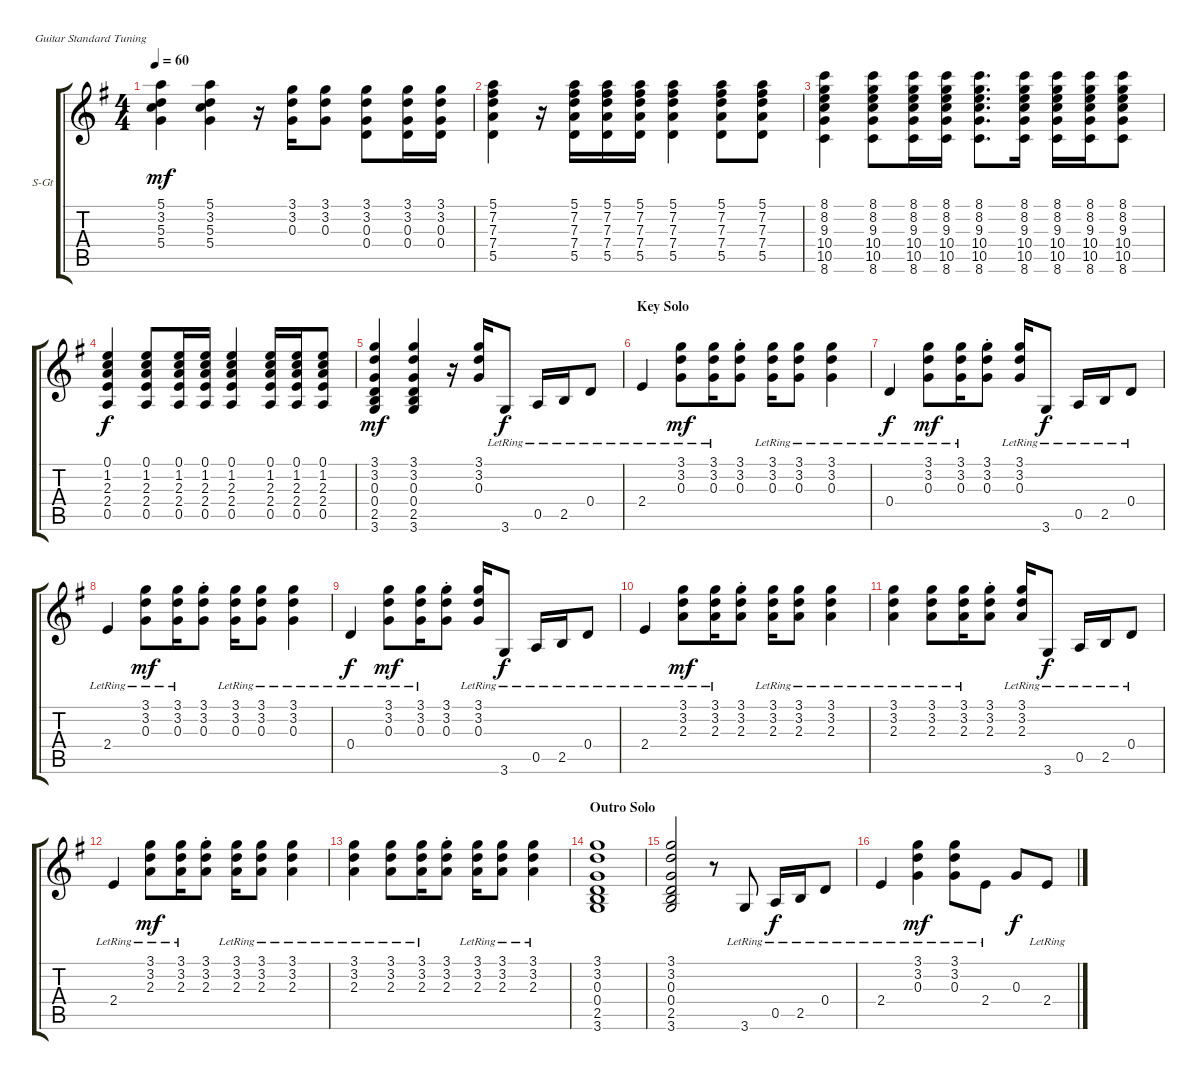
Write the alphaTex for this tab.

\defaultSystemsLayout 4
\bracketExtendMode groupsimilarinstruments
\firstSystemTrackNameOrientation horizontal
\otherSystemsTrackNameOrientation horizontal
\track ("Rhythm" "S-Gt") {instrument acousticguitarsteel}
\staff {score tabs}
\tuning (E4 B3 G3 D3 A2 E2)
\ts (4 4)
\tempo 60
\clef g2
\ks g
(5.4 5.3 3.2 5.1).4{dy mf} (5.4 5.3 3.2 5.1).4 r.16 (0.3 3.2 3.1).16 (0.3 3.2 3.1).8 (0.3 3.2 3.1 0.4).8 (0.3 3.2 3.1 0.4).16 (0.3 3.2 3.1 0.4).16 |
(7.4 7.3 7.2 5.1 5.5).4 r.16 (7.4 7.3 7.2 5.1 5.5).16 (7.4 7.3 7.2 5.1 5.5).16 (7.4 7.3 7.2 5.1 5.5).16 (7.4 7.3 7.2 5.1 5.5).4 (7.4 7.3 7.2 5.1 5.5).8 (7.4 7.3 7.2 5.1 5.5).8 |
(10.5 10.4 9.3 8.2 8.1 8.6).4 (10.5 10.4 9.3 8.2 8.1 8.6).8 (10.5 10.4 9.3 8.2 8.1 8.6).16 (10.5 10.4 9.3 8.2 8.1 8.6).16 (10.5 10.4 9.3 8.2 8.1 8.6).8{d} (10.5 10.4 9.3 8.2 8.1 8.6).16 (10.5 10.4 9.3 8.2 8.1 8.6).16 (10.5 10.4 9.3 8.2 8.1 8.6).16 (10.5 10.4 9.3 8.2 8.1 8.6).8 |
(0.1 1.2 2.3 2.4 0.5).4{dy f} (0.1 1.2 2.3 2.4 0.5).8 (0.1 1.2 2.3 2.4 0.5).16 (0.1 1.2 2.3 2.4 0.5).16 (0.1 1.2 2.3 2.4 0.5).4 (0.1 1.2 2.3 2.4 0.5).16 (0.1 1.2 2.3 2.4 0.5).16 (0.1 1.2 2.3 2.4 0.5).8 |
(3.6 2.5 0.4 0.3 3.2 3.1).4{dy mf} (3.6 2.5 0.4 0.3 3.2 3.1).4 r.16 (0.3 3.2 3.1).16 3.6{lr}.8{dy f} 0.5{lr}.16 2.5{lr}.16 0.4{lr}.8 |
\section ("" "Key Solo")
2.4{lr}.4 (0.3{lr} 3.2{lr} 3.1).8{dy mf} (0.3{lr} 3.2{lr} 3.1).16 (0.3{st} 3.2{st} 3.1{st}).8 (0.3{lr} 3.2{lr} 3.1).16 (0.3{lr} 3.2{lr} 3.1).8 (0.3{lr} 3.2{lr} 3.1).4 |
0.4{lr}.4{dy f} (0.3{lr} 3.2{lr} 3.1).8{dy mf} (0.3{lr} 3.2{lr} 3.1).16 (0.3{st} 3.2{st} 3.1{st}).8 (0.3{lr} 3.2{lr} 3.1).16 3.6{lr}.8{dy f} 0.5{lr}.16 2.5{lr}.16 0.4{lr}.8 |
2.4{lr}.4 (0.3{lr} 3.2{lr} 3.1).8{dy mf} (0.3{lr} 3.2{lr} 3.1).16 (0.3{st} 3.2{st} 3.1{st}).8 (0.3{lr} 3.2{lr} 3.1).16 (0.3{lr} 3.2{lr} 3.1).8 (0.3{lr} 3.2{lr} 3.1).4 |
0.4{lr}.4{dy f} (0.3{lr} 3.2{lr} 3.1).8{dy mf} (0.3{lr} 3.2{lr} 3.1).16 (0.3{st} 3.2{st} 3.1{st}).8 (0.3{lr} 3.2{lr} 3.1).16 3.6{lr}.8{dy f} 0.5{lr}.16 2.5{lr}.16 0.4{lr}.8 |
2.4{lr}.4 (2.3{lr} 3.2{lr} 3.1).8{dy mf} (2.3{lr} 3.2{lr} 3.1).16 (2.3{st} 3.2{st} 3.1{st}).8 (2.3{lr} 3.2{lr} 3.1).16 (2.3{lr} 3.2{lr} 3.1).8 (2.3{lr} 3.2{lr} 3.1).4 |
(2.3{lr} 3.2{lr} 3.1).4 (2.3{lr} 3.2{lr} 3.1).8 (2.3{lr} 3.2{lr} 3.1).16 (2.3{st} 3.2{st} 3.1{st}).8 (2.3{lr} 3.2{lr} 3.1).16 3.6{lr}.8{dy f} 0.5{lr}.16 2.5{lr}.16 0.4{lr}.8 |
2.4{lr}.4 (2.3{lr} 3.2{lr} 3.1).8{dy mf} (2.3{lr} 3.2{lr} 3.1).16 (2.3{st} 3.2{st} 3.1{st}).8 (2.3{lr} 3.2{lr} 3.1).16 (2.3{lr} 3.2{lr} 3.1).8 (2.3{lr} 3.2{lr} 3.1).4 |
(2.3{lr} 3.2{lr} 3.1).4 (2.3{lr} 3.2{lr} 3.1).8 (2.3{lr} 3.2{lr} 3.1).16 (2.3{st} 3.2{st} 3.1{st}).8 (2.3{lr} 3.2{lr} 3.1).16 (2.3{lr} 3.2{lr} 3.1).8 (2.3{lr} 3.2{lr} 3.1).4 |
\section ("" "Outro Solo")
(3.6 2.5 0.4 0.3 3.2 3.1).1 |
(3.6 2.5 0.4 0.3 3.2 3.1).2 r.8 3.6{lr}.8 0.5{lr}.16{dy f} 2.5{lr}.16 0.4{lr}.8 |
2.4{lr}.4 (0.3{lr} 3.2{lr} 3.1).4{dy mf} (0.3{lr} 3.2{lr} 3.1).8 2.4{lr}.8 0.3.8{dy f} 2.4{lr}.8
